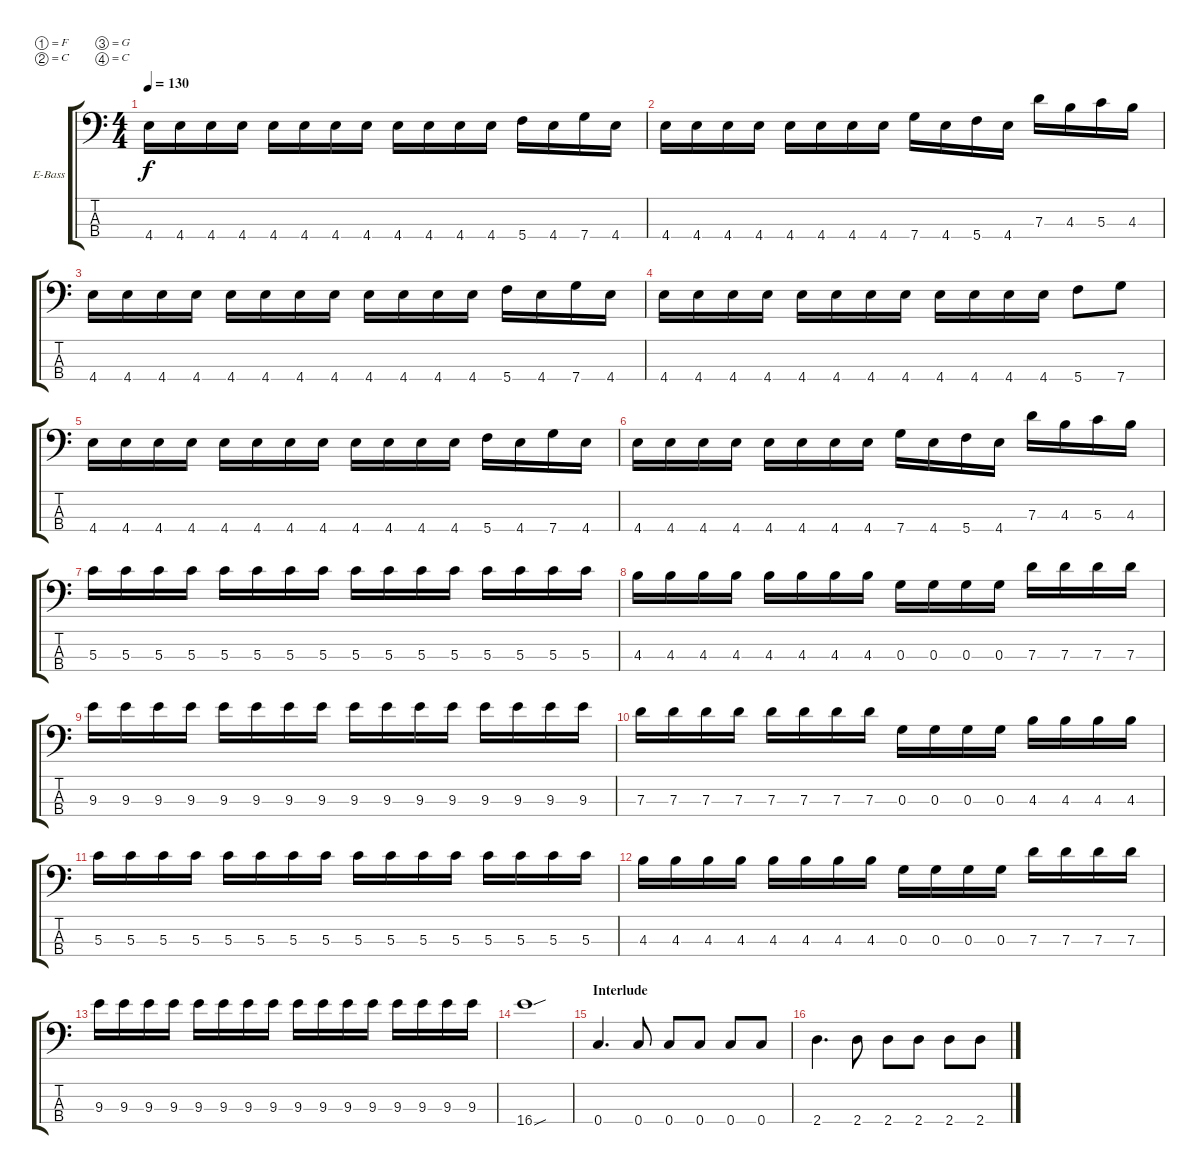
\bracketExtendMode groupsimilarinstruments
\firstSystemTrackNameOrientation horizontal
\otherSystemsTrackNameOrientation horizontal
\track ("Jason James " "E-Bass") {instrument electricbasspick}
\staff {score tabs}
\tuning (F3 C3 G2 C2)
\ts (4 4)
\tempo 130
\clef f4
\ks c
4.4.16{dy f} 4.4.16 4.4.16 4.4.16 4.4.16 4.4.16 4.4.16 4.4.16 4.4.16 4.4.16 4.4.16 4.4.16 5.4.16 4.4.16 7.4.16 4.4.16 |
4.4.16 4.4.16 4.4.16 4.4.16 4.4.16 4.4.16 4.4.16 4.4.16 7.4.16 4.4.16 5.4.16 4.4.16 7.3.16 4.3.16 5.3.16 4.3.16 |
4.4.16 4.4.16 4.4.16 4.4.16 4.4.16 4.4.16 4.4.16 4.4.16 4.4.16 4.4.16 4.4.16 4.4.16 5.4.16 4.4.16 7.4.16 4.4.16 |
4.4.16 4.4.16 4.4.16 4.4.16 4.4.16 4.4.16 4.4.16 4.4.16 4.4.16 4.4.16 4.4.16 4.4.16 5.4.8 7.4.8 |
4.4.16 4.4.16 4.4.16 4.4.16 4.4.16 4.4.16 4.4.16 4.4.16 4.4.16 4.4.16 4.4.16 4.4.16 5.4.16 4.4.16 7.4.16 4.4.16 |
4.4.16 4.4.16 4.4.16 4.4.16 4.4.16 4.4.16 4.4.16 4.4.16 7.4.16 4.4.16 5.4.16 4.4.16 7.3.16 4.3.16 5.3.16 4.3.16 |
5.3.16 5.3.16 5.3.16 5.3.16 5.3.16 5.3.16 5.3.16 5.3.16 5.3.16 5.3.16 5.3.16 5.3.16 5.3.16 5.3.16 5.3.16 5.3.16 |
4.3.16 4.3.16 4.3.16 4.3.16 4.3.16 4.3.16 4.3.16 4.3.16 0.3.16 0.3.16 0.3.16 0.3.16 7.3.16 7.3.16 7.3.16 7.3.16 |
9.3.16 9.3.16 9.3.16 9.3.16 9.3.16 9.3.16 9.3.16 9.3.16 9.3.16 9.3.16 9.3.16 9.3.16 9.3.16 9.3.16 9.3.16 9.3.16 |
7.3.16 7.3.16 7.3.16 7.3.16 7.3.16 7.3.16 7.3.16 7.3.16 0.3.16 0.3.16 0.3.16 0.3.16 4.3.16 4.3.16 4.3.16 4.3.16 |
5.3.16 5.3.16 5.3.16 5.3.16 5.3.16 5.3.16 5.3.16 5.3.16 5.3.16 5.3.16 5.3.16 5.3.16 5.3.16 5.3.16 5.3.16 5.3.16 |
4.3.16 4.3.16 4.3.16 4.3.16 4.3.16 4.3.16 4.3.16 4.3.16 0.3.16 0.3.16 0.3.16 0.3.16 7.3.16 7.3.16 7.3.16 7.3.16 |
9.3.16 9.3.16 9.3.16 9.3.16 9.3.16 9.3.16 9.3.16 9.3.16 9.3.16 9.3.16 9.3.16 9.3.16 9.3.16 9.3.16 9.3.16 9.3.16 |
16.4{sou}.1 |
\section ("" "Interlude")
0.4.4{d} 0.4.8 0.4.8 0.4.8 0.4.8 0.4.8 |
2.4.4{d} 2.4.8 2.4.8 2.4.8 2.4.8 2.4.8
